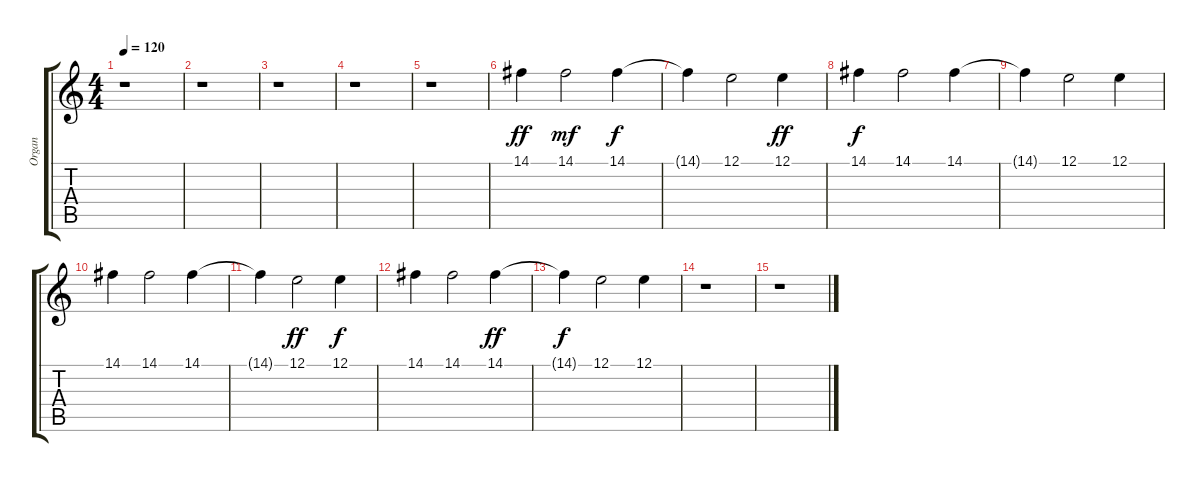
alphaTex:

\track ("Organ" "Organ") {instrument reedorgan}
\staff {score tabs}
\tuning (E4 B3 G3 D3 A2 E2) {hide}
\ts (4 4)
\tempo 120
\clef g2
\ks c
r.1{dy ff} |
r.1 |
r.1 |
r.1 |
r.1 |
14.1.4{volume 12} 14.1.2{dy mf} 14.1.4{dy f volume 12} |
14.1{t}.4 12.1.2{volume 11} 12.1.4{dy ff volume 11} |
14.1.4{dy f} 14.1.2{volume 10} 14.1.4 |
14.1{t}.4 12.1.2{volume 9} 12.1.4{volume 9} |
14.1.4{volume 8} 14.1.2 14.1.4{volume 8} |
14.1{t}.4 12.1.2{dy ff volume 7} 12.1.4{dy f volume 6} |
14.1.4 14.1.2{volume 6} 14.1.4{dy ff volume 5} |
14.1{t}.4{dy f} 12.1.2 12.1.4{volume 4} |
r.1 |
r.1
